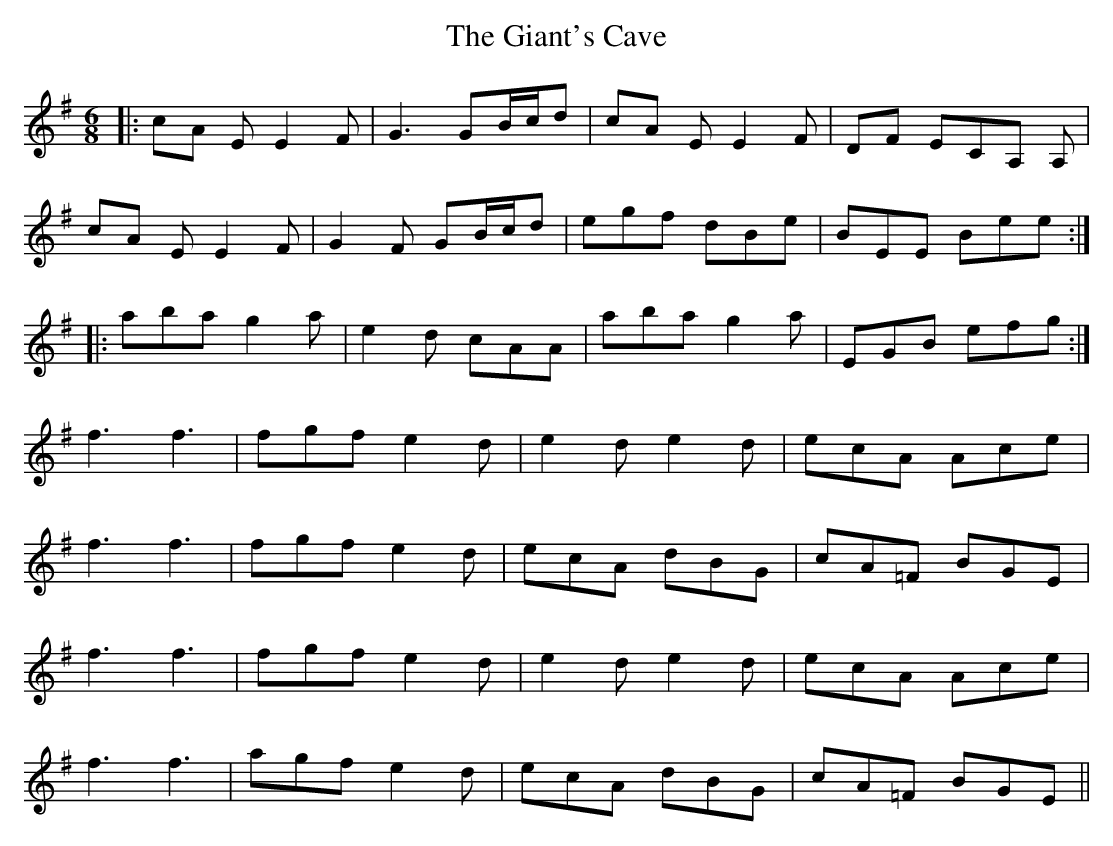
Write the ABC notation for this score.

X:1
T: The Giant's Cave
M: 6/8
L: 1/8
K: Ador
|: cA EE2 F|G3 GB/c/d| cA EE2 F|DF ECA, A,|
cA EE2 F|G2F GB/c/d|egf dBe|BEE Bee :|
|: aba g2a | e2d cAA | aba g2a | EGB efg :|
f3 f3 | fgfe2d | e2d e2d | ecA Ace |
f3 f3 | fgfe2d | ecA dBG | cA=F BGE |
f3 f3 | fgfe2d | e2d e2d | ecA Ace |
f3 f3 | agfe2d | ecA dBG | cA=F BGE ||
